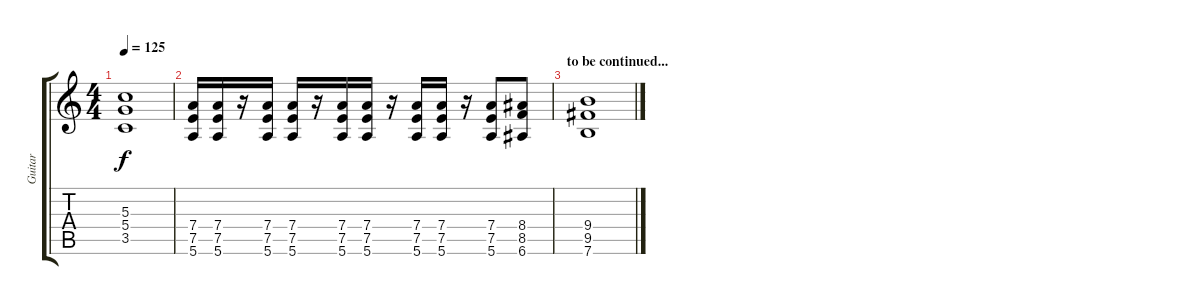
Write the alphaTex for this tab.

\track ("Guitar" "Guitar") {instrument distortionguitar}
\staff {score tabs}
\tuning (E4 B3 G3 D3 A2 E2) {hide}
\ts (4 4)
\tempo 125
\clef g2
\ks c
(5.3 5.4 3.5).1{dy f} |
(7.4 7.5 5.6).16 (7.4 7.5 5.6).16 r.16 (7.4 7.5 5.6).16 (7.4 7.5 5.6).16 r.16 (7.4 7.5 5.6).16 (7.4 7.5 5.6).16 r.16 (7.4 7.5 5.6).16 (7.4 7.5 5.6).16 r.16 (7.4 7.5 5.6).8 (8.4 8.5 6.6).8 |
\section ("" "to be continued...")
(9.4 9.5 7.6).1
